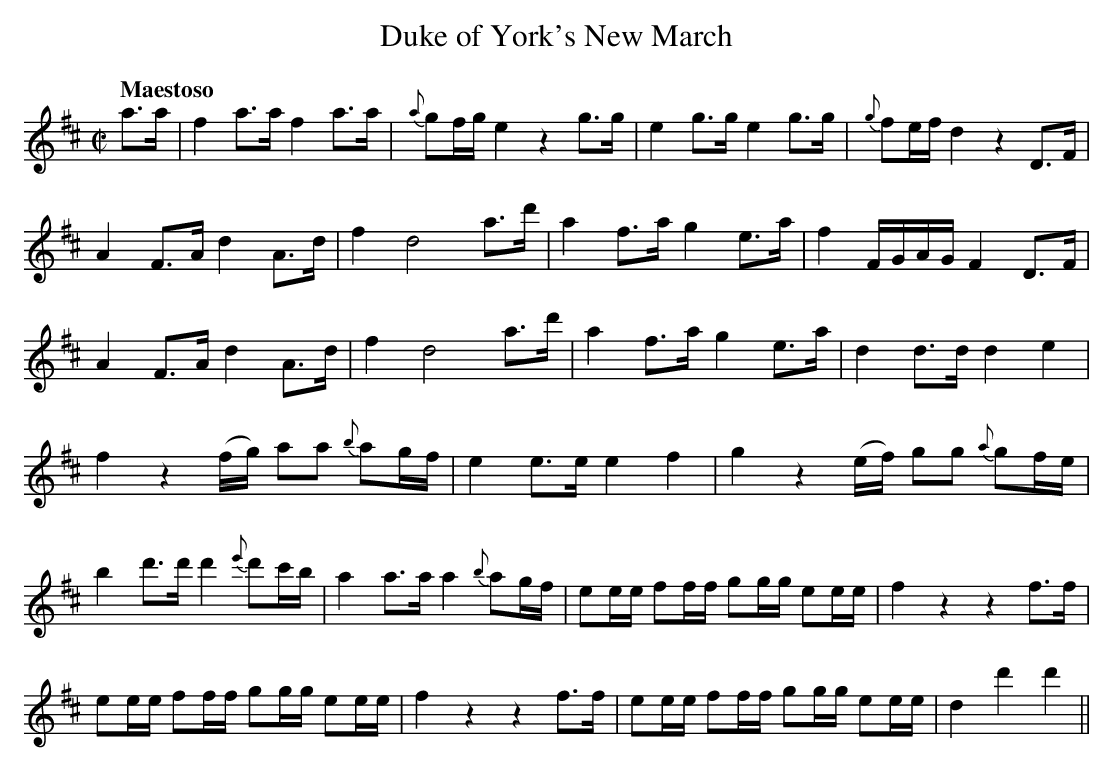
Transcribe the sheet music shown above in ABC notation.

X:1
T:Duke of York's New March
M:C|
L:1/8
Q:"Maestoso"
K:D
a>a|f2 a>a f2 a>a|{a}gf/g/ e2 z2g>g|e2 g>g e2 g>g|{g}fe/f/ d2 z2 D>F|
A2 F>A d2 A>d|f2d4 a>d'|a2 f>a g2 e>a|f2 F/G/A/G/ F2 D>F|
A2F>A d2 A>d|f2d4 a>d'|a2 f>a g2 e>a|d2 d>d d2e2|
f2z2 (f/g/) aa {b}ag/f/|e2 e>e e2f2|g2 z2 (e/f/) gg {a}gf/e/|
b2 d'>d' d'2 {e'}d'c'/b/|a2 a>a a2 {b}ag/f/|ee/e/ ff/f/ gg/g/ ee/e/|f2 z2 z2 f>f|
ee/e/ ff/f/ gg/g/ ee/e/|f2z2z2 f>f|ee/e/ ff/f/ gg/g/ ee/e/|d2d'2d'2||
